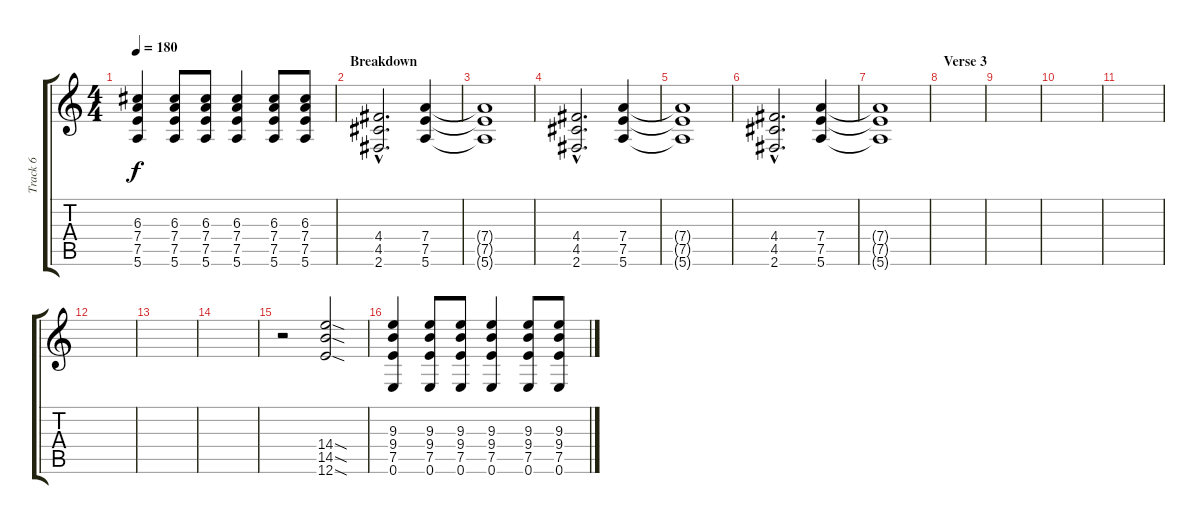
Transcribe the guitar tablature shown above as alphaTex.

\track ("Track 6" "Track 6") {instrument overdrivenguitar}
\staff {score tabs}
\tuning (E4 B3 G3 D3 A2 E2) {hide}
\ts (4 4)
\tempo 180
\clef g2
\ks c
(6.3 7.4 7.5 5.6).4{dy f} (6.3 7.4 7.5 5.6).8 (6.3 7.4 7.5 5.6).8 (6.3 7.4 7.5 5.6).4 (6.3 7.4 7.5 5.6).8 (6.3 7.4 7.5 5.6).8 |
\section ("" "Breakdown")
(4.4{hac} 4.5{hac} 2.6{hac}).2{d} (7.4 7.5 5.6).4 |
(7.4{t} 7.5{t} 5.6{t}).1 |
(4.4{hac} 4.5{hac} 2.6{hac}).2{d} (7.4 7.5 5.6).4 |
(7.4{t} 7.5{t} 5.6{t}).1 |
(4.4{hac} 4.5{hac} 2.6{hac}).2{d} (7.4 7.5 5.6).4 |
(7.4{t} 7.5{t} 5.6{t}).1 |
\section ("" "Verse 3")
|
|
|
|
|
|
|
r.2 (14.4{sod} 14.5{sod} 12.6{sod}).2 |
(9.3 9.4 7.5 0.6).4 (9.3 9.4 7.5 0.6).8 (9.3 9.4 7.5 0.6).8 (9.3 9.4 7.5 0.6).4 (9.3 9.4 7.5 0.6).8 (9.3 9.4 7.5 0.6).8
